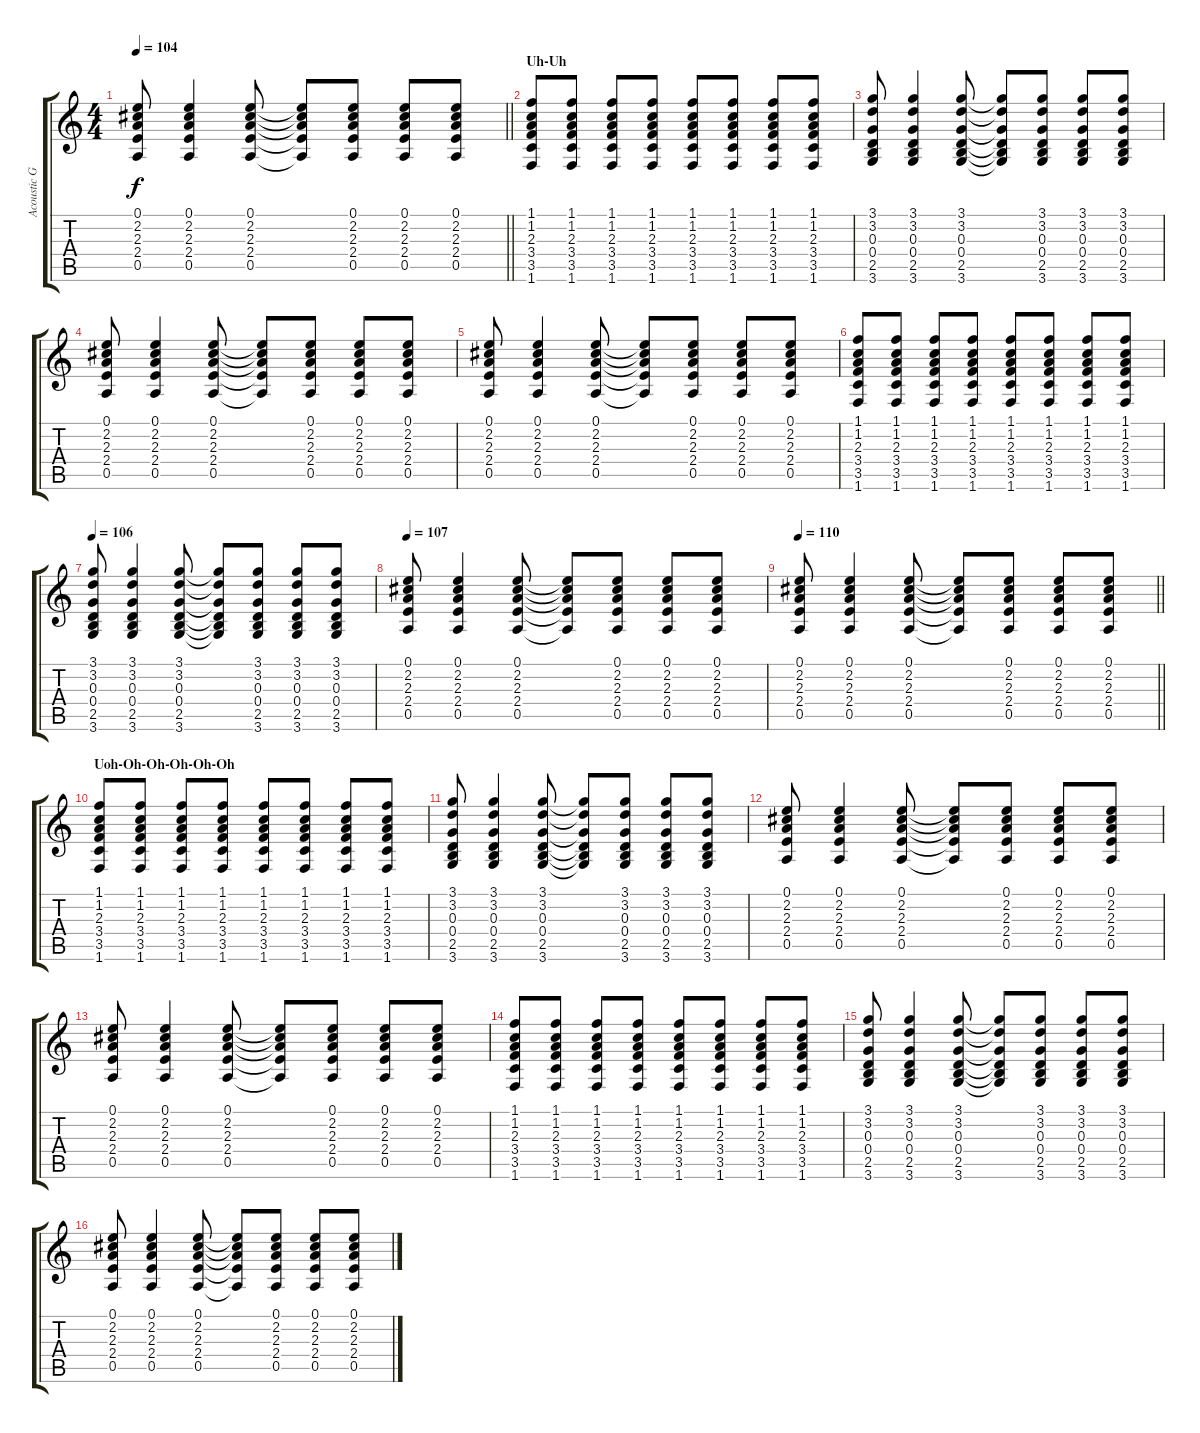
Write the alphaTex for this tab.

\track ("Acoustic Guitar" "Acoustic G") {instrument acousticguitarsteel}
\staff {score tabs}
\tuning (E4 B3 G3 D3 A2 E2) {hide}
\ts (4 4)
\tempo 104
\clef g2
\barLineRight lightlight
\ks c
(0.1 2.2 2.3 2.4 0.5).8{dy f} (0.1 2.2 2.3 2.4 0.5).4 (0.1 2.2 2.3 2.4 0.5).8 (0.1{t} 2.2{t} 2.3{t} 2.4{t} 0.5{t}).8 (0.1 2.2 2.3 2.4 0.5).8 (0.1 2.2 2.3 2.4 0.5).8 (0.1 2.2 2.3 2.4 0.5).8 |
\section ("" "Uh-Uh")
(1.1 1.2 2.3 3.4 3.5 1.6).8 (1.1 1.2 2.3 3.4 3.5 1.6).8 (1.1 1.2 2.3 3.4 3.5 1.6).8 (1.1 1.2 2.3 3.4 3.5 1.6).8 (1.1 1.2 2.3 3.4 3.5 1.6).8 (1.1 1.2 2.3 3.4 3.5 1.6).8 (1.1 1.2 2.3 3.4 3.5 1.6).8 (1.1 1.2 2.3 3.4 3.5 1.6).8 |
(3.1 3.2 0.3 0.4 2.5 3.6).8 (3.1 3.2 0.3 0.4 2.5 3.6).4 (3.1 3.2 0.3 0.4 2.5 3.6).8 (3.1{t} 3.2{t} 0.3{t} 0.4{t} 2.5{t} 3.6{t}).8 (3.1 3.2 0.3 0.4 2.5 3.6).8 (3.1 3.2 0.3 0.4 2.5 3.6).8 (3.1 3.2 0.3 0.4 2.5 3.6).8 |
(0.1 2.2 2.3 2.4 0.5).8 (0.1 2.2 2.3 2.4 0.5).4 (0.1 2.2 2.3 2.4 0.5).8 (0.1{t} 2.2{t} 2.3{t} 2.4{t} 0.5{t}).8 (0.1 2.2 2.3 2.4 0.5).8 (0.1 2.2 2.3 2.4 0.5).8 (0.1 2.2 2.3 2.4 0.5).8 |
(0.1 2.2 2.3 2.4 0.5).8 (0.1 2.2 2.3 2.4 0.5).4 (0.1 2.2 2.3 2.4 0.5).8 (0.1{t} 2.2{t} 2.3{t} 2.4{t} 0.5{t}).8 (0.1 2.2 2.3 2.4 0.5).8 (0.1 2.2 2.3 2.4 0.5).8 (0.1 2.2 2.3 2.4 0.5).8 |
(1.1 1.2 2.3 3.4 3.5 1.6).8 (1.1 1.2 2.3 3.4 3.5 1.6).8 (1.1 1.2 2.3 3.4 3.5 1.6).8 (1.1 1.2 2.3 3.4 3.5 1.6).8 (1.1 1.2 2.3 3.4 3.5 1.6).8 (1.1 1.2 2.3 3.4 3.5 1.6).8 (1.1 1.2 2.3 3.4 3.5 1.6).8 (1.1 1.2 2.3 3.4 3.5 1.6).8 |
\tempo 106
(3.1 3.2 0.3 0.4 2.5 3.6).8 (3.1 3.2 0.3 0.4 2.5 3.6).4 (3.1 3.2 0.3 0.4 2.5 3.6).8 (3.1{t} 3.2{t} 0.3{t} 0.4{t} 2.5{t} 3.6{t}).8 (3.1 3.2 0.3 0.4 2.5 3.6).8 (3.1 3.2 0.3 0.4 2.5 3.6).8 (3.1 3.2 0.3 0.4 2.5 3.6).8 |
\tempo 107
(0.1 2.2 2.3 2.4 0.5).8 (0.1 2.2 2.3 2.4 0.5).4 (0.1 2.2 2.3 2.4 0.5).8 (0.1{t} 2.2{t} 2.3{t} 2.4{t} 0.5{t}).8 (0.1 2.2 2.3 2.4 0.5).8 (0.1 2.2 2.3 2.4 0.5).8 (0.1 2.2 2.3 2.4 0.5).8 |
\tempo 110
\barLineRight lightlight
(0.1 2.2 2.3 2.4 0.5).8 (0.1 2.2 2.3 2.4 0.5).4 (0.1 2.2 2.3 2.4 0.5).8 (0.1{t} 2.2{t} 2.3{t} 2.4{t} 0.5{t}).8 (0.1 2.2 2.3 2.4 0.5).8 (0.1 2.2 2.3 2.4 0.5).8 (0.1 2.2 2.3 2.4 0.5).8 |
\section ("" "Uoh-Oh-Oh-Oh-Oh-Oh")
(1.1 1.2 2.3 3.4 3.5 1.6).8 (1.1 1.2 2.3 3.4 3.5 1.6).8 (1.1 1.2 2.3 3.4 3.5 1.6).8 (1.1 1.2 2.3 3.4 3.5 1.6).8 (1.1 1.2 2.3 3.4 3.5 1.6).8 (1.1 1.2 2.3 3.4 3.5 1.6).8 (1.1 1.2 2.3 3.4 3.5 1.6).8 (1.1 1.2 2.3 3.4 3.5 1.6).8 |
(3.1 3.2 0.3 0.4 2.5 3.6).8 (3.1 3.2 0.3 0.4 2.5 3.6).4 (3.1 3.2 0.3 0.4 2.5 3.6).8 (3.1{t} 3.2{t} 0.3{t} 0.4{t} 2.5{t} 3.6{t}).8 (3.1 3.2 0.3 0.4 2.5 3.6).8 (3.1 3.2 0.3 0.4 2.5 3.6).8 (3.1 3.2 0.3 0.4 2.5 3.6).8 |
(0.1 2.2 2.3 2.4 0.5).8 (0.1 2.2 2.3 2.4 0.5).4 (0.1 2.2 2.3 2.4 0.5).8 (0.1{t} 2.2{t} 2.3{t} 2.4{t} 0.5{t}).8 (0.1 2.2 2.3 2.4 0.5).8 (0.1 2.2 2.3 2.4 0.5).8 (0.1 2.2 2.3 2.4 0.5).8 |
(0.1 2.2 2.3 2.4 0.5).8 (0.1 2.2 2.3 2.4 0.5).4 (0.1 2.2 2.3 2.4 0.5).8 (0.1{t} 2.2{t} 2.3{t} 2.4{t} 0.5{t}).8 (0.1 2.2 2.3 2.4 0.5).8 (0.1 2.2 2.3 2.4 0.5).8 (0.1 2.2 2.3 2.4 0.5).8 |
(1.1 1.2 2.3 3.4 3.5 1.6).8 (1.1 1.2 2.3 3.4 3.5 1.6).8 (1.1 1.2 2.3 3.4 3.5 1.6).8 (1.1 1.2 2.3 3.4 3.5 1.6).8 (1.1 1.2 2.3 3.4 3.5 1.6).8 (1.1 1.2 2.3 3.4 3.5 1.6).8 (1.1 1.2 2.3 3.4 3.5 1.6).8 (1.1 1.2 2.3 3.4 3.5 1.6).8 |
(3.1 3.2 0.3 0.4 2.5 3.6).8 (3.1 3.2 0.3 0.4 2.5 3.6).4 (3.1 3.2 0.3 0.4 2.5 3.6).8 (3.1{t} 3.2{t} 0.3{t} 0.4{t} 2.5{t} 3.6{t}).8 (3.1 3.2 0.3 0.4 2.5 3.6).8 (3.1 3.2 0.3 0.4 2.5 3.6).8 (3.1 3.2 0.3 0.4 2.5 3.6).8 |
(0.1 2.2 2.3 2.4 0.5).8 (0.1 2.2 2.3 2.4 0.5).4 (0.1 2.2 2.3 2.4 0.5).8 (0.1{t} 2.2{t} 2.3{t} 2.4{t} 0.5{t}).8 (0.1 2.2 2.3 2.4 0.5).8 (0.1 2.2 2.3 2.4 0.5).8 (0.1 2.2 2.3 2.4 0.5).8
